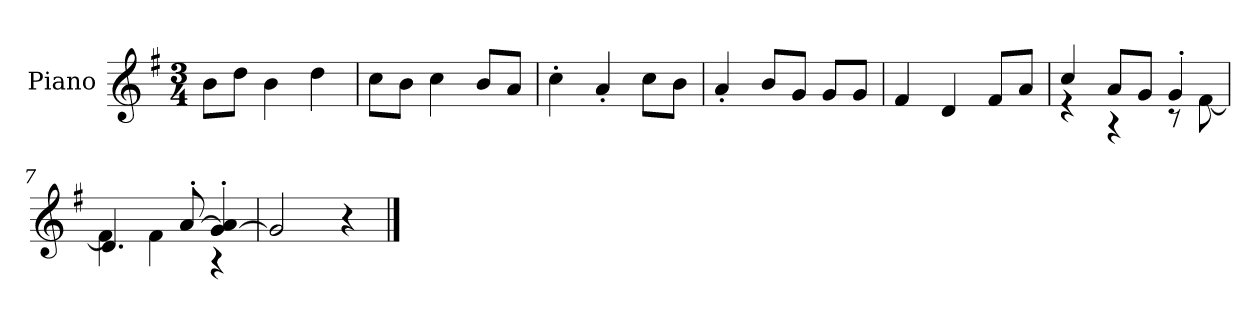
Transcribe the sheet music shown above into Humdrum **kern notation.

**kern
*part1
*staff1
*I"Piano
*I'P-no
*clefG2
*k[f#]
*M3/4
*MM175
=1
8b\L
8dd\J
4b\
4dd\
=2
8cc\L
8b\J
4cc\
8b/L
8a/J
=3
4cc'\
4a'/
8cc\L
8b\J
=4
4a'/
8b/L
8g/J
8g/L
8g/J
=5
4f#/
4d/
8f#/L
8a/J
=6
*^
4cc/	4r
8a/L	4r
8g/J	.
4g'/	8r
.	[8f#\
=7	=7
4.d/	4f#\]
.	4f#\
[8a'/	.
[4g/' 4a/]'	4r
*v	*v
=8
2g/]
4r
==
*-
